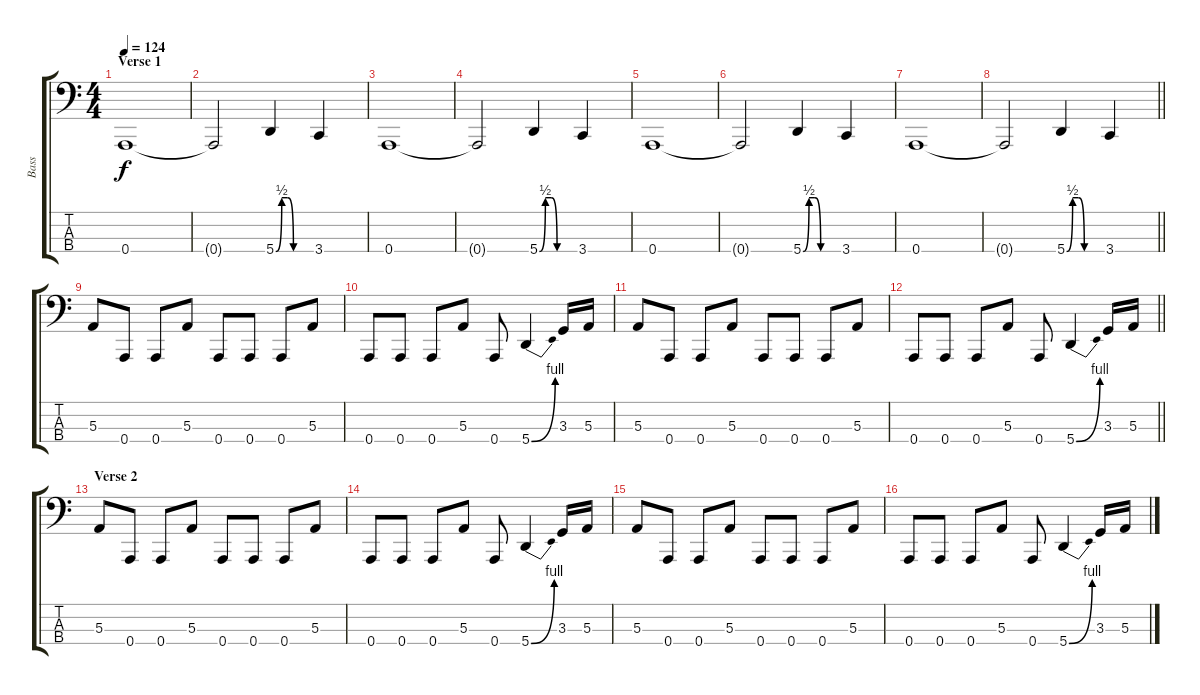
\track ("Bass" "Bass") {instrument electricbassfinger}
\staff {score tabs}
\tuning (D2 A1 E1 A0) {hide}
\ts (4 4)
\section ("" "Verse 1")
\tempo 124
\clef f4
\ks c
0.4.1{dy f} |
0.4{t}.2 5.4{be (custom 0 0 10 2 20 2 30 0 60 0)}.4 3.4.4 |
0.4.1 |
0.4{t}.2 5.4{be (custom 0 0 10 2 20 2 30 0 60 0)}.4 3.4.4 |
0.4.1 |
0.4{t}.2 5.4{be (custom 0 0 10 2 20 2 30 0 60 0)}.4 3.4.4 |
0.4.1 |
\barLineRight lightlight
0.4{t}.2 5.4{be (custom 0 0 10 2 20 2 30 0 60 0)}.4 3.4.4 |
5.3.8 0.4.8 0.4.8 5.3.8 0.4.8 0.4.8 0.4.8 5.3.8 |
0.4.8 0.4.8 0.4.8 5.3.8 0.4.8 5.4{be (bend 0 0 60 4)}.4 3.3.16 5.3.16 |
5.3.8 0.4.8 0.4.8 5.3.8 0.4.8 0.4.8 0.4.8 5.3.8 |
\barLineRight lightlight
0.4.8 0.4.8 0.4.8 5.3.8 0.4.8 5.4{be (bend 0 0 60 4)}.4 3.3.16 5.3.16 |
\section ("" "Verse 2")
5.3.8 0.4.8 0.4.8 5.3.8 0.4.8 0.4.8 0.4.8 5.3.8 |
0.4.8 0.4.8 0.4.8 5.3.8 0.4.8 5.4{be (bend 0 0 60 4)}.4 3.3.16 5.3.16 |
5.3.8 0.4.8 0.4.8 5.3.8 0.4.8 0.4.8 0.4.8 5.3.8 |
0.4.8 0.4.8 0.4.8 5.3.8 0.4.8 5.4{be (bend 0 0 60 4)}.4 3.3.16 5.3.16
